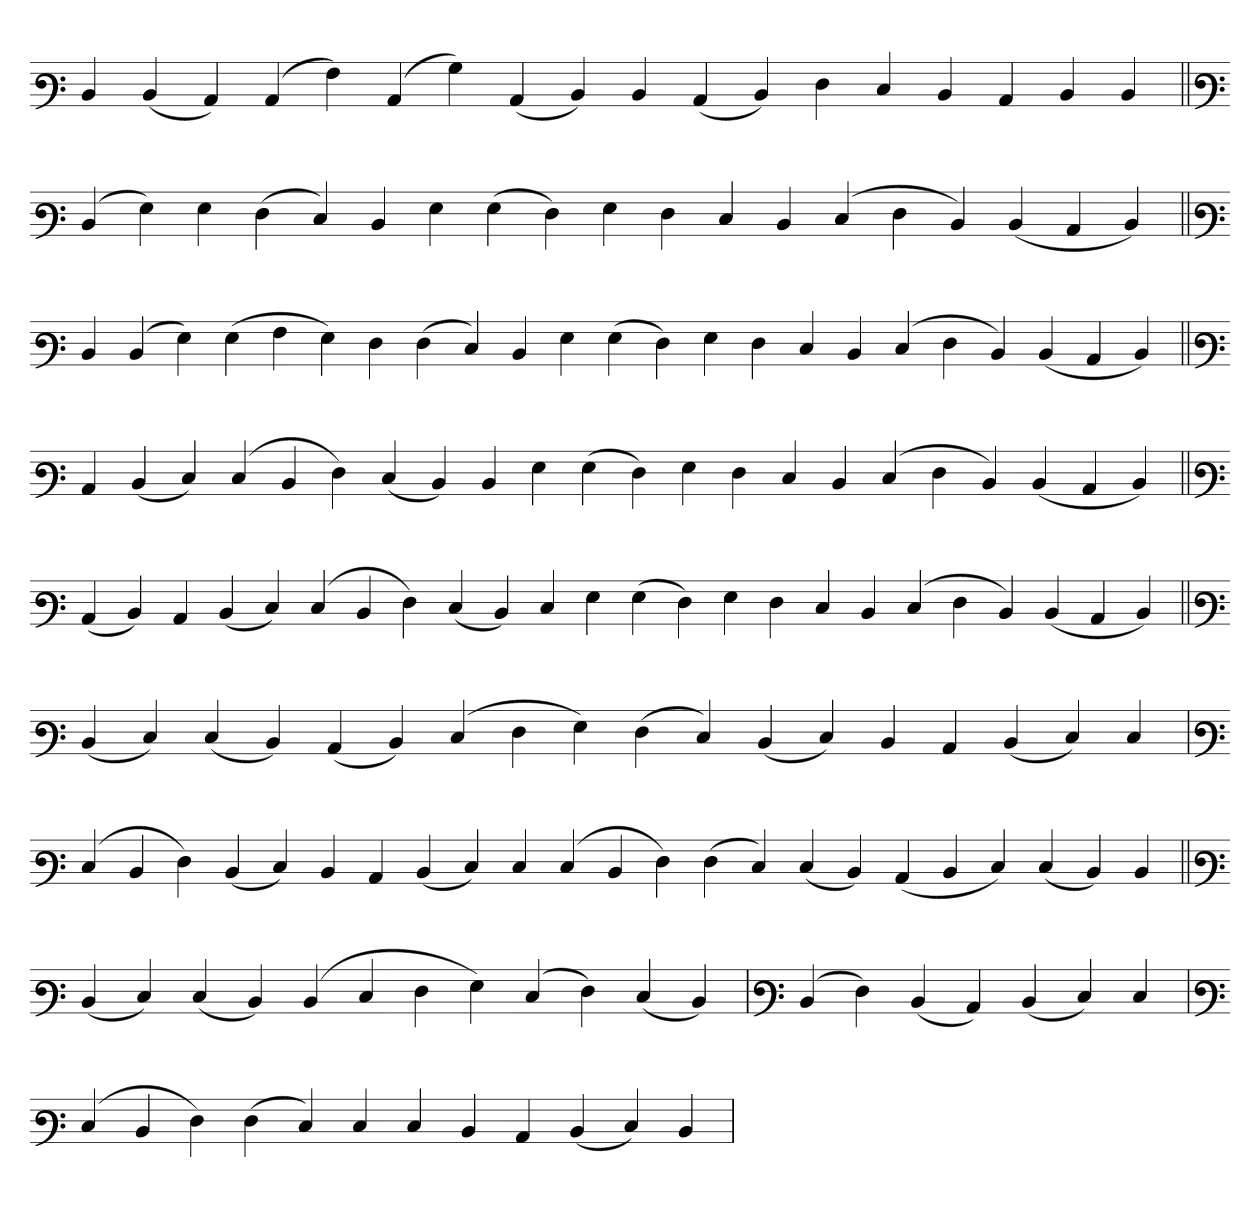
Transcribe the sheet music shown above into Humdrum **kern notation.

**kern
*part1
*staff1
*clefF3
=
4D
(4D
4C)
(4C
4A)
(4C
4B)
(4C
4D)
4D
(4C
4D)
4F
4E
4D
4C
4D
4D
=||
*clefF3
(4D
4G)
4G
(4F
4E)
4D
4G
(4G
4F)
4G
4F
4E
4D
(4E
4F
4D)
(4D
4C
4D)
=||
*clefF3
4D
(4D
4G)
(4G
4A
4G)
4F
(4F
4E)
4D
4G
(4G
4F)
4G
4F
4E
4D
(4E
4F
4D)
(4D
4C
4D)
=||
*clefF3
4C
(4D
4E)
(4E
4D
4F)
(4E
4D)
4D
4G
(4G
4F)
4G
4F
4E
4D
(4E
4F
4D)
(4D
4C
4D)
=||
*clefF3
(4C
4D)
4C
(4D
4E)
(4E
4D
4F)
(4E
4D)
4E
4G
(4G
4F)
4G
4F
4E
4D
(4E
4F
4D)
(4D
4C
4D)
=||
*clefF3
(4D
4E)
(4E
4D)
(4C
4D)
(4E
4F
4G)
(4F
4E)
(4D
4E)
4D
4C
(4D
4E)
4E
='
*clefF3
(4E
4D
4F)
(4D
4E)
4D
4C
(4D
4E)
4E
(4E
4D
4F)
(4F
4E)
(4E
4D)
(4C
4D
4E)
(4E
4D)
4D
=||
*clefF3
(4D
4E)
(4E
4D)
(4D
4E
4F
4G)
(4E
4F)
(4E
4D)
=`
*clefF3
(4D
4F)
(4D
4C)
(4D
4E)
4E
='
*clefF3
(4E
4D
4F)
(4F
4E)
4E
4E
4D
4C
(4D
4E)
4D
=
*-
